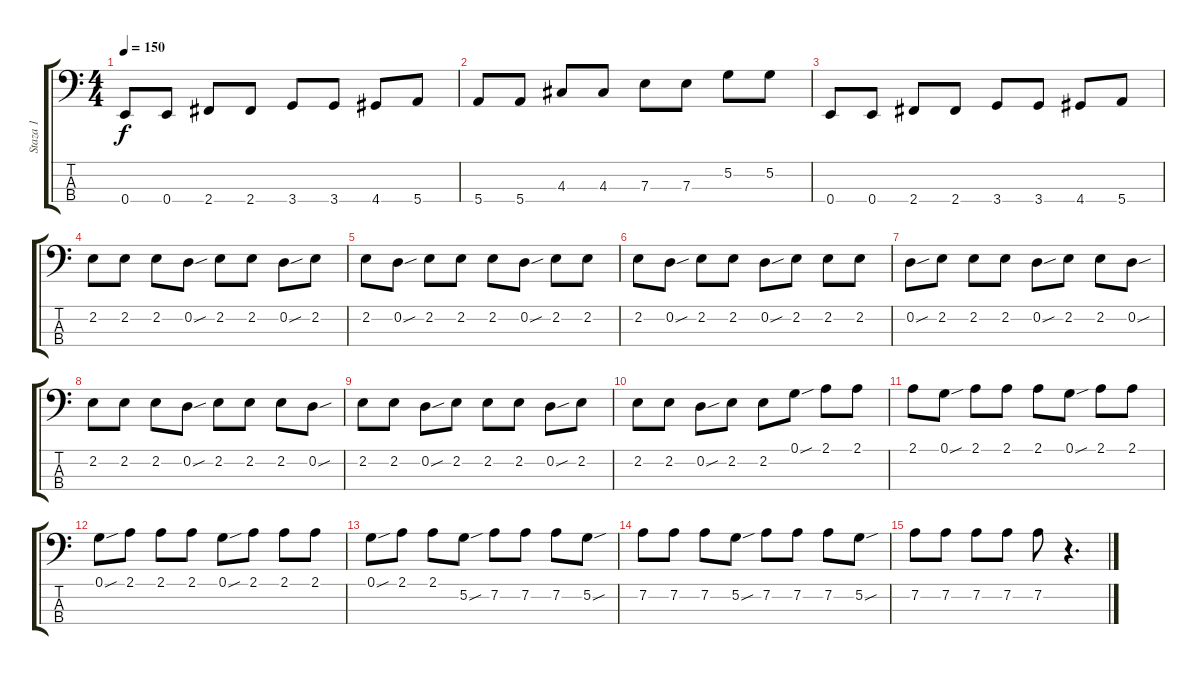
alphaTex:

\track ("Staza 1" "Staza 1") {instrument electricbassfinger}
\staff {score tabs}
\tuning (G2 D2 A1 E1) {hide}
\ts (4 4)
\tempo 150
\clef f4
\ks c
0.4.8{dy f} 0.4.8 2.4.8 2.4.8 3.4.8 3.4.8 4.4.8 5.4.8 |
5.4.8 5.4.8 4.3.8 4.3.8 7.3.8 7.3.8 5.2.8 5.2.8 |
0.4.8 0.4.8 2.4.8 2.4.8 3.4.8 3.4.8 4.4.8 5.4.8 |
2.2.8 2.2.8 2.2.8 0.2{sou}.8 2.2.8 2.2.8 0.2{sou}.8 2.2.8 |
2.2.8 0.2{sou}.8 2.2.8 2.2.8 2.2.8 0.2{sou}.8 2.2.8 2.2.8 |
2.2.8 0.2{sou}.8 2.2.8 2.2.8 0.2{sou}.8 2.2.8 2.2.8 2.2.8 |
0.2{sou}.8 2.2.8 2.2.8 2.2.8 0.2{sou}.8 2.2.8 2.2.8 0.2{sou}.8 |
2.2.8 2.2.8 2.2.8 0.2{sou}.8 2.2.8 2.2.8 2.2.8 0.2{sou}.8 |
2.2.8 2.2.8 0.2{sou}.8 2.2.8 2.2.8 2.2.8 0.2{sou}.8 2.2.8 |
2.2.8 2.2.8 0.2{sou}.8 2.2.8 2.2.8 0.1{sou}.8 2.1.8 2.1.8 |
2.1.8 0.1{sou}.8 2.1.8 2.1.8 2.1.8 0.1{sou}.8 2.1.8 2.1.8 |
0.1{sou}.8 2.1.8 2.1.8 2.1.8 0.1{sou}.8 2.1.8 2.1.8 2.1.8 |
0.1{sou}.8 2.1.8 2.1.8 5.2{sou}.8 7.2.8 7.2.8 7.2.8 5.2{sou}.8 |
7.2.8 7.2.8 7.2.8 5.2{sou}.8 7.2.8 7.2.8 7.2.8 5.2{sou}.8 |
7.2.8 7.2.8 7.2.8 7.2.8 7.2.8 r.4{d}
